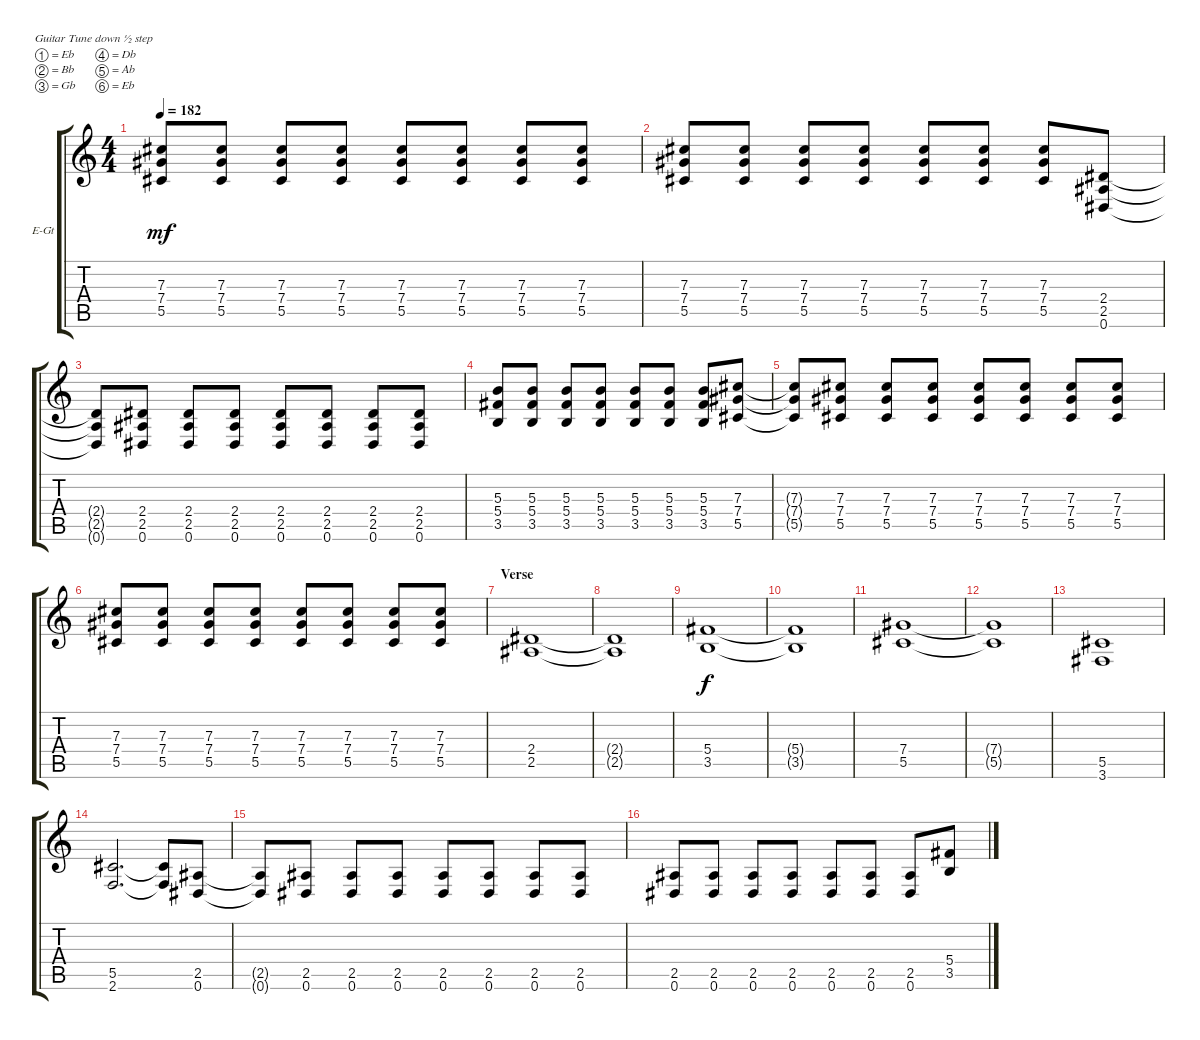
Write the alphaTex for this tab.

\defaultSystemsLayout 4
\bracketExtendMode groupsimilarinstruments
\firstSystemTrackNameOrientation horizontal
\otherSystemsTrackNameOrientation horizontal
\track ("Electric Guitar" "E-Gt") {instrument distortionguitar}
\staff {score tabs}
\tuning (Eb4 Bb3 Gb3 Db3 Ab2 Eb2)
\ts (4 4)
\tempo 182
\clef g2
\ks c
(7.3{t} 5.5{t} 7.4{t}).8{dy mf} (7.3 5.5 7.4).8 (7.3 5.5 7.4).8 (7.3 5.5 7.4).8 (7.3 5.5 7.4).8 (7.3 5.5 7.4).8 (7.3 5.5 7.4).8 (7.3 5.5 7.4).8 |
(7.3 5.5 7.4).8 (7.3 5.5 7.4).8 (7.3 5.5 7.4).8 (7.3 5.5 7.4).8 (7.3 5.5 7.4).8 (7.3 5.5 7.4).8 (7.3 5.5 7.4).8 (2.4 2.5 0.6).8 |
(0.6{t} 2.5{t} 2.4{t}).8 (2.4 0.6 2.5).8 (2.4 0.6 2.5).8 (2.4 0.6 2.5).8 (2.4 0.6 2.5).8 (2.4 0.6 2.5).8 (2.4 0.6 2.5).8 (2.4 0.6 2.5).8 |
(5.3 3.5 5.4).8 (5.3 3.5 5.4).8 (5.3 3.5 5.4).8 (5.3 3.5 5.4).8 (5.3 3.5 5.4).8 (5.3 3.5 5.4).8 (5.3 3.5 5.4).8 (7.3 5.5 7.4).8 |
(7.3{t} 5.5{t} 7.4{t}).8 (7.3 5.5 7.4).8 (7.3 5.5 7.4).8 (7.3 5.5 7.4).8 (7.3 5.5 7.4).8 (7.3 5.5 7.4).8 (7.3 5.5 7.4).8 (7.3 5.5 7.4).8 |
(7.3 5.5 7.4).8 (7.3 5.5 7.4).8 (7.3 5.5 7.4).8 (7.3 5.5 7.4).8 (7.3 5.5 7.4).8 (7.3 5.5 7.4).8 (7.3 5.5 7.4).8 (7.3 7.4 5.5).8 |
\section ("" "Verse")
(2.4 2.5).1 |
(2.5{t} 2.4{t}).1 |
(3.5 5.4).1{dy f} |
(5.4{t} 3.5{t}).1 |
(7.4 5.5).1 |
(5.5{t} 7.4{t}).1 |
(5.5 3.6).1 |
(5.5 2.6).2{d} (5.5{t} 2.6{t}).8 (0.6 2.5).8 |
(2.5{t} 0.6{t}).8 (2.5 0.6).8 (2.5 0.6).8 (2.5 0.6).8 (2.5 0.6).8 (2.5 0.6).8 (2.5 0.6).8 (2.5 0.6).8 |
(2.5 0.6).8 (2.5 0.6).8 (2.5 0.6).8 (2.5 0.6).8 (2.5 0.6).8 (2.5 0.6).8 (2.5 0.6).8 (5.4 3.5).8
